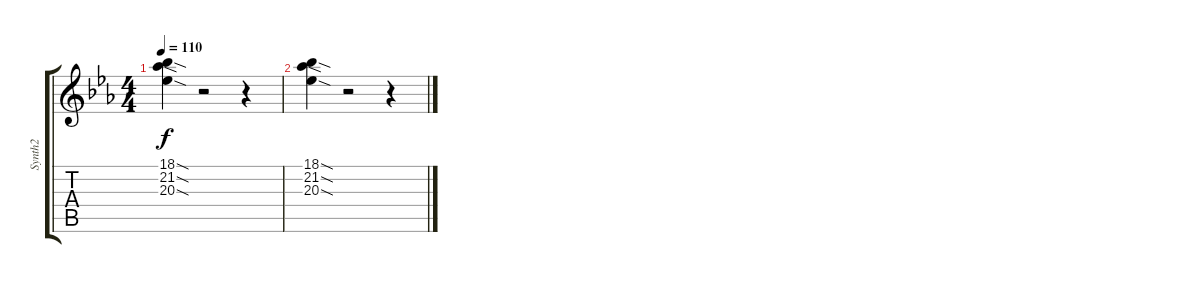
\track ("Synth2" "Synth2") {instrument fx7echoes}
\staff {score tabs}
\tuning (E4 B3 G3 D3 A2 E2) {hide}
\ts (4 4)
\tempo 110
\clef g2
\ks eb
(18.1{sod} 21.2{sod} 20.3{sod}).4{dy f} r.2 r.4 |
(18.1{sod} 21.2{sod} 20.3{sod}).4 r.2 r.4
